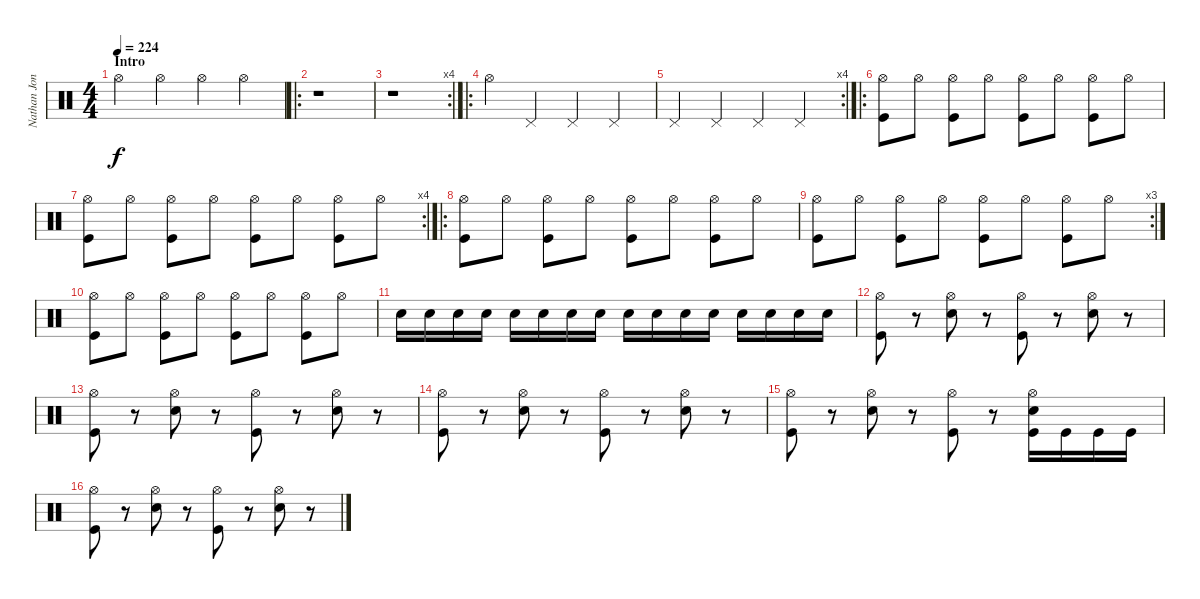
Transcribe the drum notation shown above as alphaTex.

\track ("Nathan Jonas Jordison" "Nathan Jon") {instrument percussion}
\staff {score}
\articulation defaults
\ts (4 4)
\section ("" "Intro")
\tempo 224
\clef neutral
\ks c "Hi-Hat (open)".4{dy f} "Hi-Hat (open)".4 "Hi-Hat (open)".4 "Hi-Hat (open)".4
|
\ro
r.1 |
\rc 4
r.1 |
\ro "Hi-Hat (open)".4 "Pedal Hi-Hat (hit)".4 "Pedal Hi-Hat (hit)".4 "Pedal Hi-Hat (hit)".4
|
\rc 4 "Pedal Hi-Hat (hit)".4 "Pedal Hi-Hat (hit)".4 "Pedal Hi-Hat (hit)".4 "Pedal Hi-Hat (hit)".4
|
\ro
("Hi-Hat (open)" "Kick (hit)").8 "Hi-Hat (open)".8 ("Hi-Hat (open)" "Kick (hit)").8 "Hi-Hat (open)".8 ("Hi-Hat (open)" "Kick (hit)").8 "Hi-Hat (open)".8 ("Hi-Hat (open)" "Kick (hit)").8 "Hi-Hat (open)".8 |
\rc 4
("Hi-Hat (open)" "Kick (hit)").8 "Hi-Hat (open)".8 ("Hi-Hat (open)" "Kick (hit)").8 "Hi-Hat (open)".8 ("Hi-Hat (open)" "Kick (hit)").8 "Hi-Hat (open)".8 ("Hi-Hat (open)" "Kick (hit)").8 "Hi-Hat (open)".8 |
\ro
("Hi-Hat (open)" "Kick (hit)").8 "Hi-Hat (open)".8 ("Hi-Hat (open)" "Kick (hit)").8 "Hi-Hat (open)".8 ("Hi-Hat (open)" "Kick (hit)").8 "Hi-Hat (open)".8 ("Hi-Hat (open)" "Kick (hit)").8 "Hi-Hat (open)".8 |
\rc 3
("Hi-Hat (open)" "Kick (hit)").8 "Hi-Hat (open)".8 ("Hi-Hat (open)" "Kick (hit)").8 "Hi-Hat (open)".8 ("Hi-Hat (open)" "Kick (hit)").8 "Hi-Hat (open)".8 ("Hi-Hat (open)" "Kick (hit)").8 "Hi-Hat (open)".8 |
("Hi-Hat (open)" "Kick (hit)").8 "Hi-Hat (open)".8 ("Hi-Hat (open)" "Kick (hit)").8 "Hi-Hat (open)".8 ("Hi-Hat (open)" "Kick (hit)").8 "Hi-Hat (open)".8 ("Hi-Hat (open)" "Kick (hit)").8 "Hi-Hat (open)".8 |
"Snare (hit) 2".16 "Snare (hit) 2".16 "Snare (hit) 2".16 "Snare (hit) 2".16 "Snare (hit) 2".16 "Snare (hit) 2".16 "Snare (hit) 2".16 "Snare (hit) 2".16 "Snare (hit) 2".16 "Snare (hit) 2".16 "Snare (hit) 2".16 "Snare (hit) 2".16 "Snare (hit) 2".16 "Snare (hit) 2".16 "Snare (hit) 2".16 "Snare (hit) 2".16 |
("Hi-Hat (open)" "Kick (hit)").8 r.8 ("Hi-Hat (open)" "Snare (hit) 2").8 r.8 ("Hi-Hat (open)" "Kick (hit)").8 r.8 ("Hi-Hat (open)" "Snare (hit) 2").8 r.8 |
("Hi-Hat (open)" "Kick (hit)").8 r.8 ("Hi-Hat (open)" "Snare (hit) 2").8 r.8 ("Hi-Hat (open)" "Kick (hit)").8 r.8 ("Hi-Hat (open)" "Snare (hit) 2").8 r.8 |
("Hi-Hat (open)" "Kick (hit)").8 r.8 ("Hi-Hat (open)" "Snare (hit) 2").8 r.8 ("Hi-Hat (open)" "Kick (hit)").8 r.8 ("Hi-Hat (open)" "Snare (hit) 2").8 r.8 |
("Hi-Hat (open)" "Kick (hit)").8 r.8 ("Hi-Hat (open)" "Snare (hit) 2").8 r.8 ("Hi-Hat (open)" "Kick (hit)").8 r.8 ("Hi-Hat (open)" "Snare (hit) 2" "Kick (hit)").16 "Kick (hit)".16 "Kick (hit)".16 "Kick (hit)".16 |
("Hi-Hat (open)" "Kick (hit)").8 r.8 ("Hi-Hat (open)" "Snare (hit) 2").8 r.8 ("Hi-Hat (open)" "Kick (hit)").8 r.8 ("Hi-Hat (open)" "Snare (hit) 2").8 r.8
